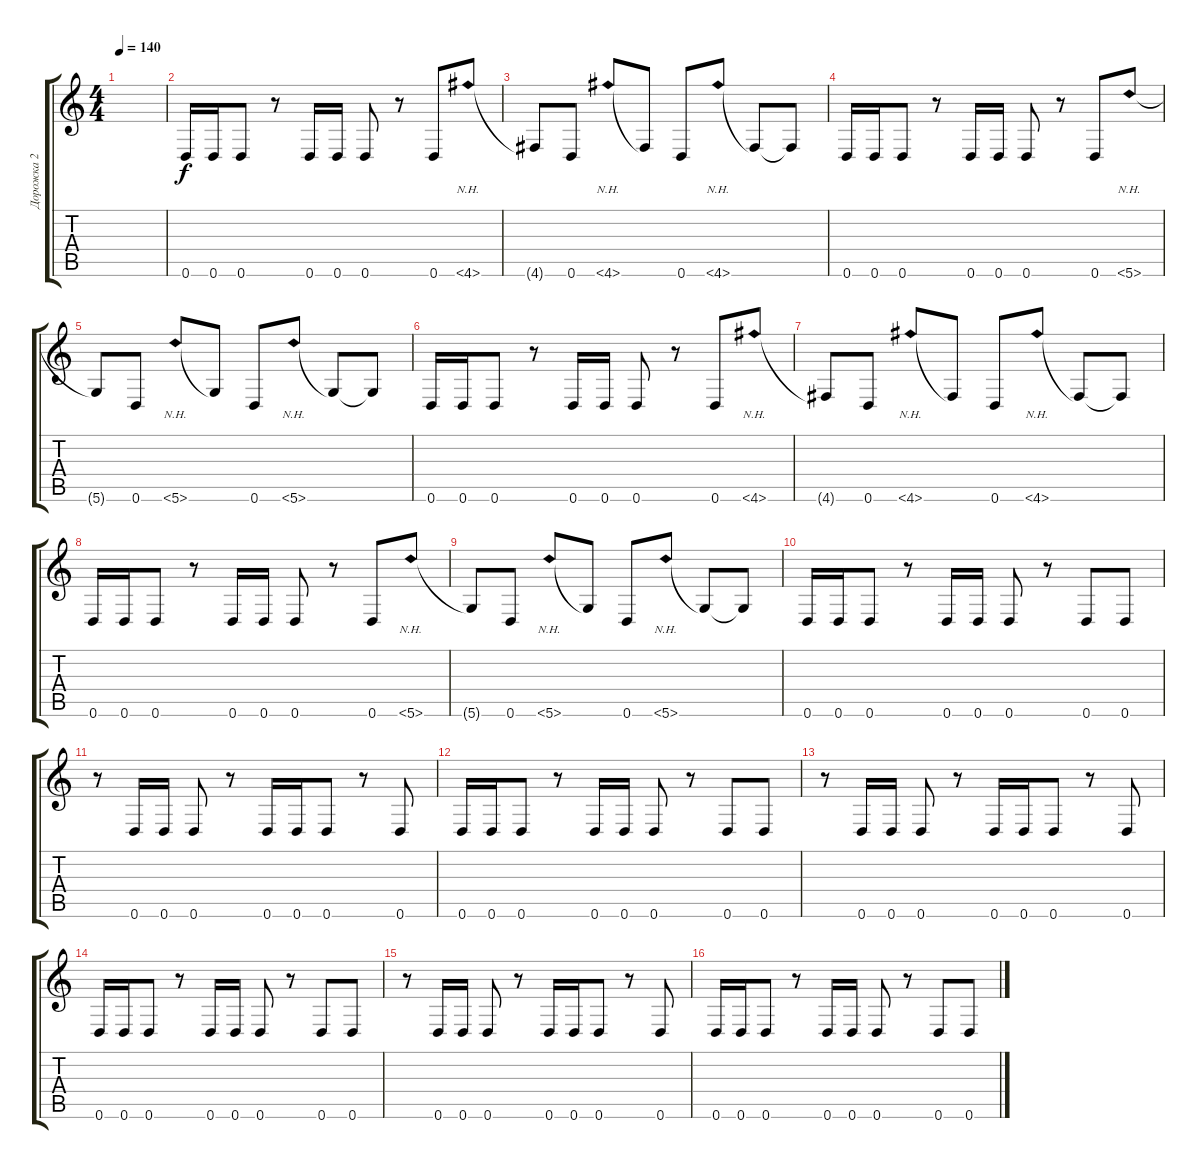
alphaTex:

\track ("Дорожка 2" "Дорожка 2") {instrument overdrivenguitar}
\staff {score tabs}
\tuning (E4 B3 G3 D3 A2 D2) {hide}
\ts (4 4)
\tempo 140
\clef g2
\ks c
|
0.6.16 0.6.16 0.6.8 r.8 0.6.16 0.6.16 0.6.8 r.8 0.6.8 4.6{nh}.8 |
4.6{t}.8 0.6.8 4.6{nh}.8 4.6{t}.8 0.6.8 4.6{nh}.8 4.6{t}.8 4.6{t}.8 |
0.6.16 0.6.16 0.6.8 r.8 0.6.16 0.6.16 0.6.8 r.8 0.6.8 5.6{nh}.8 |
5.6{t}.8 0.6.8 5.6{nh}.8 5.6{t}.8 0.6.8 5.6{nh}.8 5.6{t}.8 5.6{t}.8 |
0.6.16 0.6.16 0.6.8 r.8 0.6.16 0.6.16 0.6.8 r.8 0.6.8 4.6{nh}.8 |
4.6{t}.8 0.6.8 4.6{nh}.8 4.6{t}.8 0.6.8 4.6{nh}.8 4.6{t}.8 4.6{t}.8 |
0.6.16 0.6.16 0.6.8 r.8 0.6.16 0.6.16 0.6.8 r.8 0.6.8 5.6{nh}.8 |
5.6{t}.8 0.6.8 5.6{nh}.8 5.6{t}.8 0.6.8 5.6{nh}.8 5.6{t}.8 5.6{t}.8 |
0.6.16 0.6.16 0.6.8 r.8 0.6.16 0.6.16 0.6.8 r.8 0.6.8 0.6.8 |
r.8 0.6.16 0.6.16 0.6.8 r.8 0.6.16 0.6.16 0.6.8 r.8 0.6.8 |
0.6.16 0.6.16 0.6.8 r.8 0.6.16 0.6.16 0.6.8 r.8 0.6.8 0.6.8 |
r.8 0.6.16 0.6.16 0.6.8 r.8 0.6.16 0.6.16 0.6.8 r.8 0.6.8 |
0.6.16 0.6.16 0.6.8 r.8 0.6.16 0.6.16 0.6.8 r.8 0.6.8 0.6.8 |
r.8 0.6.16 0.6.16 0.6.8 r.8 0.6.16 0.6.16 0.6.8 r.8 0.6.8 |
0.6.16 0.6.16 0.6.8 r.8 0.6.16 0.6.16 0.6.8 r.8 0.6.8 0.6.8
